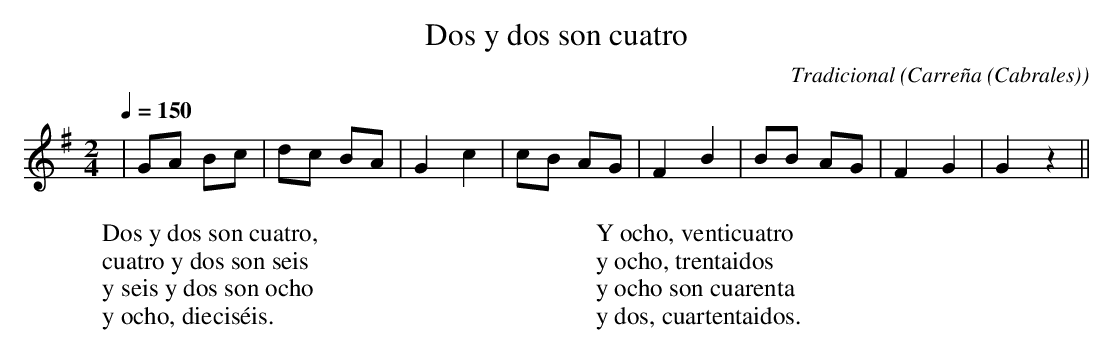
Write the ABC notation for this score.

X:1
T:Dos y dos son cuatro
C:Tradicional
O:Carreña (Cabrales)
M:2/4
L:1/8
Q:1/4=150
K:G
|GA Bc|dc BA|G2 c2|cB AG|F2 B2|BB AG|F2 G2|G2 z2||
W:Dos y dos son cuatro,
W:cuatro y dos son seis
W:y seis y dos son ocho
W:y ocho, dieciséis.
W:
W:Y ocho, venticuatro
W:y ocho, trentaidos
W:y ocho son cuarenta
W:y dos, cuartentaidos.
W:
